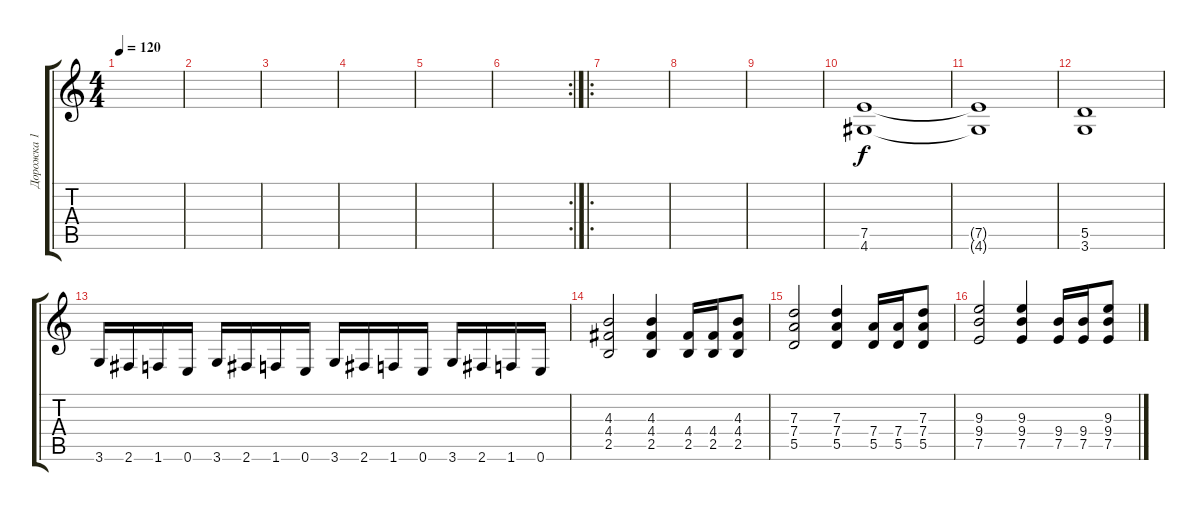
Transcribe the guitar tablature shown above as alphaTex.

\track ("Дорожка 1" "Дорожка 1") {instrument distortionguitar}
\staff {score tabs}
\tuning (E4 B3 G3 D3 A2 E2) {hide}
\ts (4 4)
\tempo 120
\clef g2
\ks c
|
|
|
|
|
\rc 2
|
\ro
|
|
|
(7.5 4.6).1 |
(7.5{t} 4.6{t}).1 |
(5.5 3.6).1 |
3.6.16 2.6.16 1.6.16 0.6.16 3.6.16 2.6.16 1.6.16 0.6.16 3.6.16 2.6.16 1.6.16 0.6.16 3.6.16 2.6.16 1.6.16 0.6.16 |
(4.3 4.4 2.5).2 (4.3 4.4 2.5).4 (4.4 2.5).16 (4.4 2.5).16 (4.3 4.4 2.5).8 |
(7.3 7.4 5.5).2 (7.3 7.4 5.5).4 (7.4 5.5).16 (7.4 5.5).16 (7.3 7.4 5.5).8 |
(9.3 9.4 7.5).2 (9.3 9.4 7.5).4 (9.4 7.5).16 (9.4 7.5).16 (9.3 9.4 7.5).8
